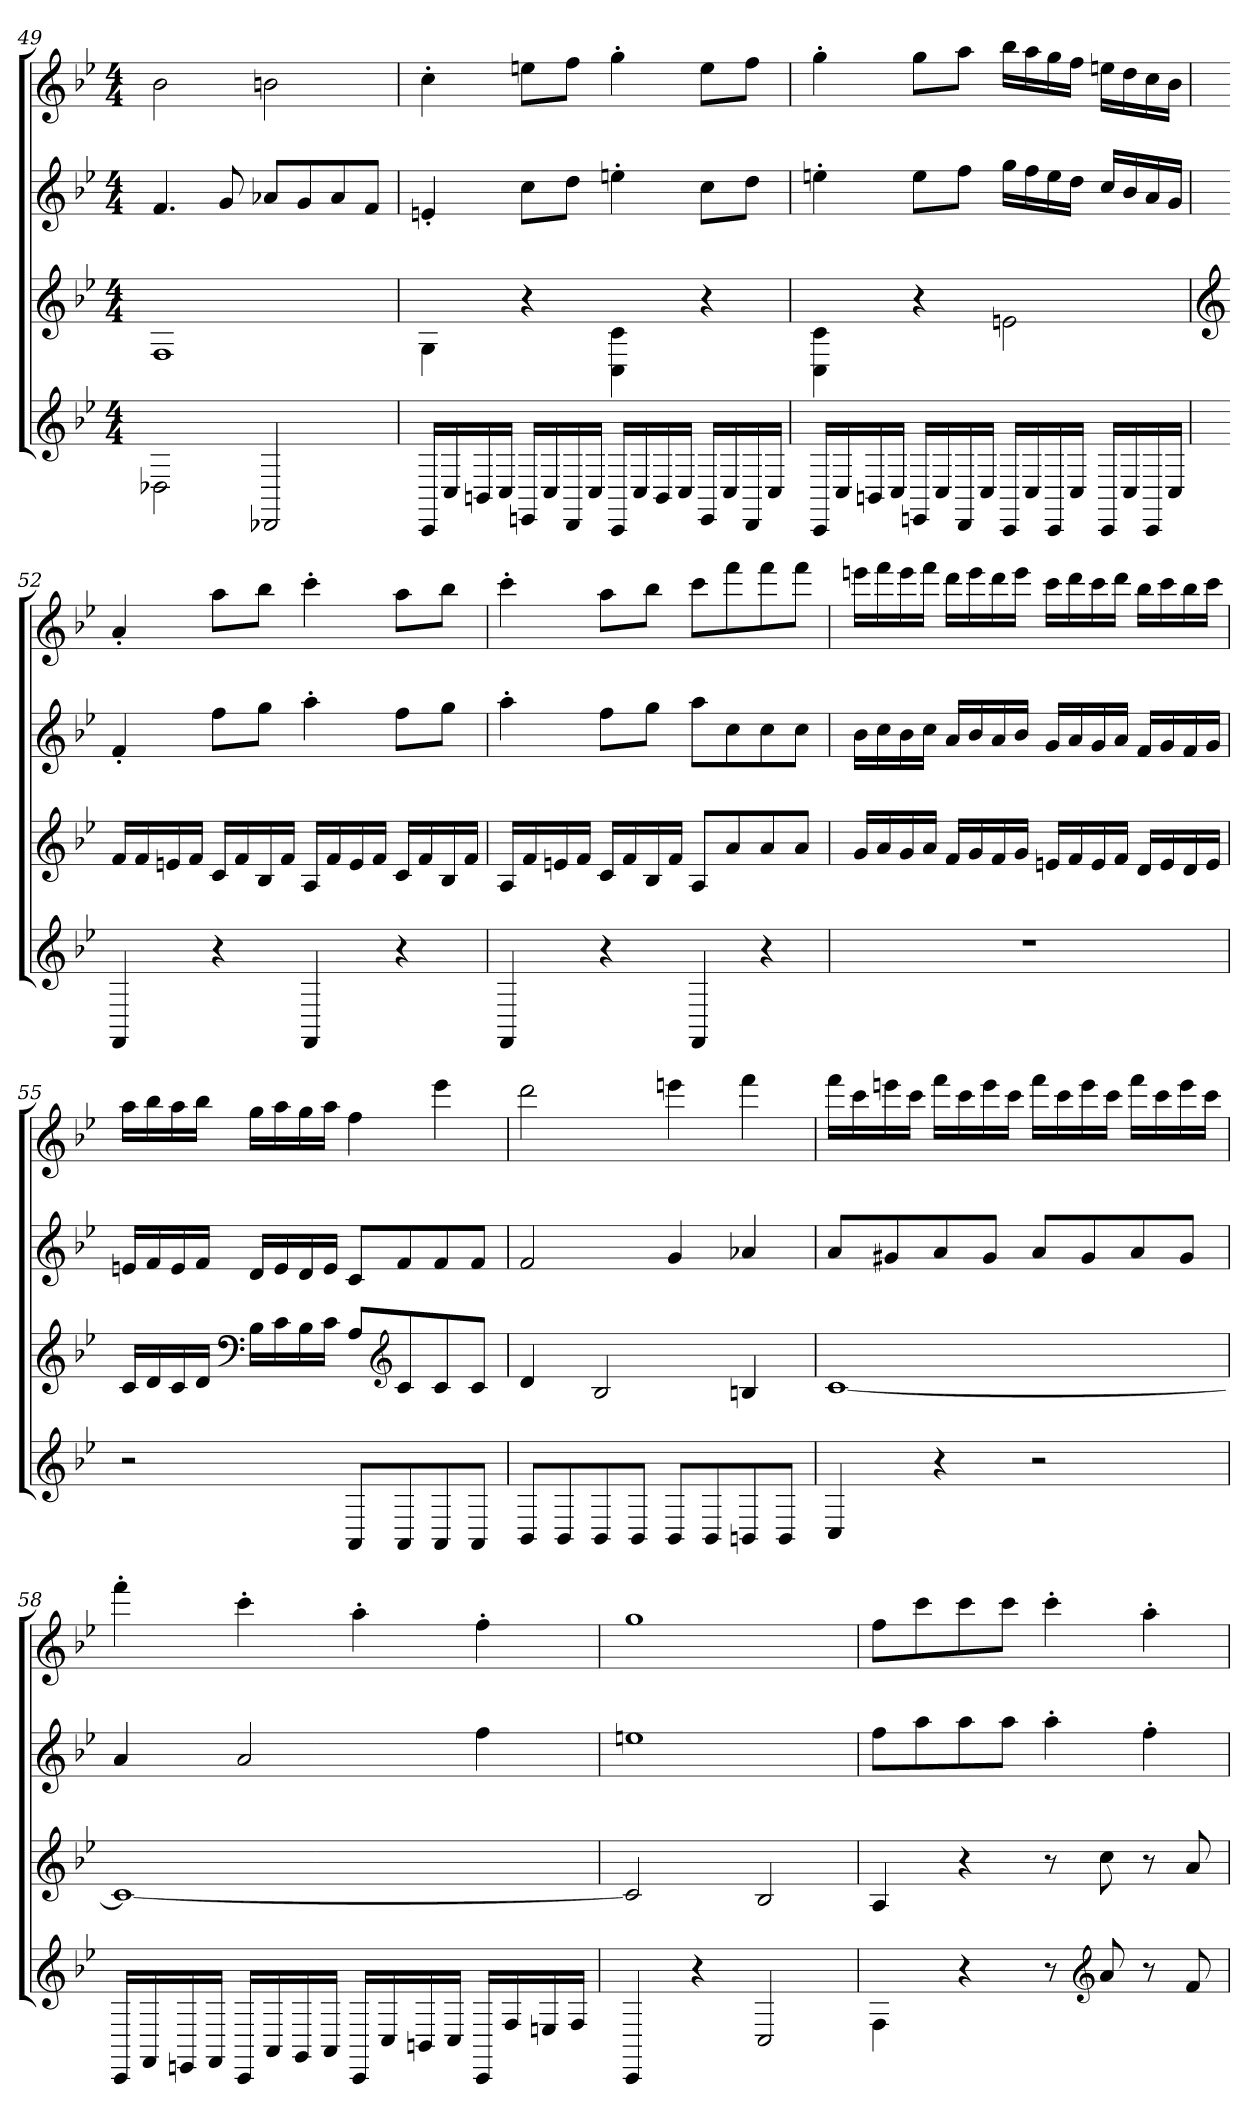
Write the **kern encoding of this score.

**kern	**kern	**kern	**kern
*part4	*part3	*part2	*part1
*staff4	*staff3	*staff2	*staff1
*clefG2	*clefG2	*clefG2	*clefG2
*k[b-e-]	*k[b-e-]	*k[b-e-]	*k[b-e-]
*B-:	*B-:	*B-:	*B-:
*M4/4	*M4/4	*M4/4	*M4/4
=49	=49	=49	=49
2D-X\	1F	4.f/	2b-\
.	.	8g/	.
2DD-X/	.	8a-X/L	2bn\
.	.	8g/	.
.	.	8a-/	.
.	.	8f/J	.
=50	=50	=50	=50
16CC/LL	4G\	4en'/	4cc'\
16C/	.	.	.
16BBn/	.	.	.
16C/JJ	.	.	.
16EEn/LL	4r	8cc\L	8een\L
16C/	.	.	.
16DD/	.	8dd\J	8ff\J
16C/JJ	.	.	.
16CC/LL	4C\ 4c\	4een'\	4gg'\
16C/	.	.	.
16BB/	.	.	.
16C/JJ	.	.	.
16EE/LL	4r	8cc\L	8ee\L
16C/	.	.	.
16DD/	.	8dd\J	8ff\J
16C/JJ	.	.	.
=51	=51	=51	=51
16CC/LL	4C\ 4c\	4een'\	4gg'\
16C/	.	.	.
16BBn/	.	.	.
16C/JJ	.	.	.
16EEn/LL	4r	8ee\L	8gg\L
16C/	.	.	.
16DD/	.	8ff\J	8aa\J
16C/JJ	.	.	.
16CC/LL	2en\	16gg\LL	16bb-\LL
16C/	.	16ff\	16aa\
16CC/	.	16ee\	16gg\
16C/JJ	.	16dd\JJ	16ff\JJ
16CC/LL	.	16cc/LL	16een\LL
16C/	.	16b-/	16dd\
16CC/	.	16a/	16cc\
16C/JJ	.	16g/JJ	16b-\JJ
=52	=52	=52	=52
*	*clefG2	*	*
4FF/	16f/LL	4f'/	4a'/
.	16f/	.	.
.	16en/	.	.
.	16f/JJ	.	.
4r	16c/LL	8ff\L	8aa\L
.	16f/	.	.
.	16B-/	8gg\J	8bb-\J
.	16f/JJ	.	.
4FF/	16A/LL	4aa'\	4ccc'\
.	16f/	.	.
.	16e/	.	.
.	16f/JJ	.	.
4r	16c/LL	8ff\L	8aa\L
.	16f/	.	.
.	16B-/	8gg\J	8bb-\J
.	16f/JJ	.	.
=53	=53	=53	=53
4FF/	16A/LL	4aa'\	4ccc'\
.	16f/	.	.
.	16en/	.	.
.	16f/JJ	.	.
4r	16c/LL	8ff\L	8aa\L
.	16f/	.	.
.	16B-/	8gg\J	8bb-\J
.	16f/JJ	.	.
4FF/	8A/L	8aa\L	8ccc\L
.	8a/	8cc\	8fff\
4r	8a/	8cc\	8fff\
.	8a/J	8cc\J	8fff\J
=54	=54	=54	=54
1r	16g/LL	16b-\LL	16eeen\LL
.	16a/	16cc\	16fff\
.	16g/	16b-\	16eee\
.	16a/JJ	16cc\JJ	16fff\JJ
.	16f/LL	16a/LL	16ddd\LL
.	16g/	16b-/	16eee\
.	16f/	16a/	16ddd\
.	16g/JJ	16b-/JJ	16eee\JJ
.	16en/LL	16g/LL	16ccc\LL
.	16f/	16a/	16ddd\
.	16e/	16g/	16ccc\
.	16f/JJ	16a/JJ	16ddd\JJ
.	16d/LL	16f/LL	16bb-\LL
.	16e/	16g/	16ccc\
.	16d/	16f/	16bb-\
.	16e/JJ	16g/JJ	16ccc\JJ
=55	=55	=55	=55
2r	16c/LL	16en/LL	16aa\LL
.	16d/	16f/	16bb-\
.	16c/	16e/	16aa\
.	16d/JJ	16f/JJ	16bb-\JJ
*	*clefF4	*	*
.	16B-\LL	16d/LL	16gg\LL
.	16c\	16e/	16aa\
.	16B-\	16d/	16gg\
.	16c\JJ	16e/JJ	16aa\JJ
8AA/L	8A/L	8c/L	4ff\
*	*clefG2	*	*
8AA/	8c/	8f/	.
8AA/	8c/	8f/	4eee-\
8AA/J	8c/J	8f/J	.
=56	=56	=56	=56
8BB-/L	4d/	2f/	2ddd\
8BB-/	.	.	.
8BB-/	2B-/	.	.
8BB-/J	.	.	.
8BB-/L	.	4g/	4eeen\
8BB-/	.	.	.
8BBn/	4Bn/	4a-X/	4fff\
8BB/J	.	.	.
=57	=57	=57	=57
4C/	[1c	8a/L	16fff\LL
.	.	.	16ccc\
.	.	8g#X/	16eeen\
.	.	.	16ccc\JJ
4r	.	8a/	16fff\LL
.	.	.	16ccc\
.	.	8g#/J	16eee\
.	.	.	16ccc\JJ
2r	.	8a/L	16fff\LL
.	.	.	16ccc\
.	.	8g#/	16eee\
.	.	.	16ccc\JJ
.	.	8a/	16fff\LL
.	.	.	16ccc\
.	.	8g#/J	16eee\
.	.	.	16ccc\JJ
=58	=58	=58	=58
16CC/LL	1c_	4a/	4fff'\
16FF/	.	.	.
16EEn/	.	.	.
16FF/JJ	.	.	.
16CC/LL	.	2a/	4ccc'\
16AA/	.	.	.
16GG/	.	.	.
16AA/JJ	.	.	.
16CC/LL	.	.	4aa'\
16C/	.	.	.
16BBn/	.	.	.
16C/JJ	.	.	.
16CC/LL	.	4ff\	4ff'\
16F/	.	.	.
16En/	.	.	.
16F/JJ	.	.	.
=59	=59	=59	=59
4CC/	2c/]	1een	1gg
4r	.	.	.
2C/	2B-/	.	.
=60	=60	=60	=60
4F\	4A/	8ff\L	8ff\L
.	.	8aa\	8ccc\
4r	4r	8aa\	8ccc\
.	.	8aa\J	8ccc\J
8r	8r	4aa'\	4ccc'\
*clefG2	*	*	*
8a/	8cc\	.	.
8r	8r	4ff'\	4aa'\
8f/	8a/	.	.
=	=	=	=
*-	*-	*-	*-
